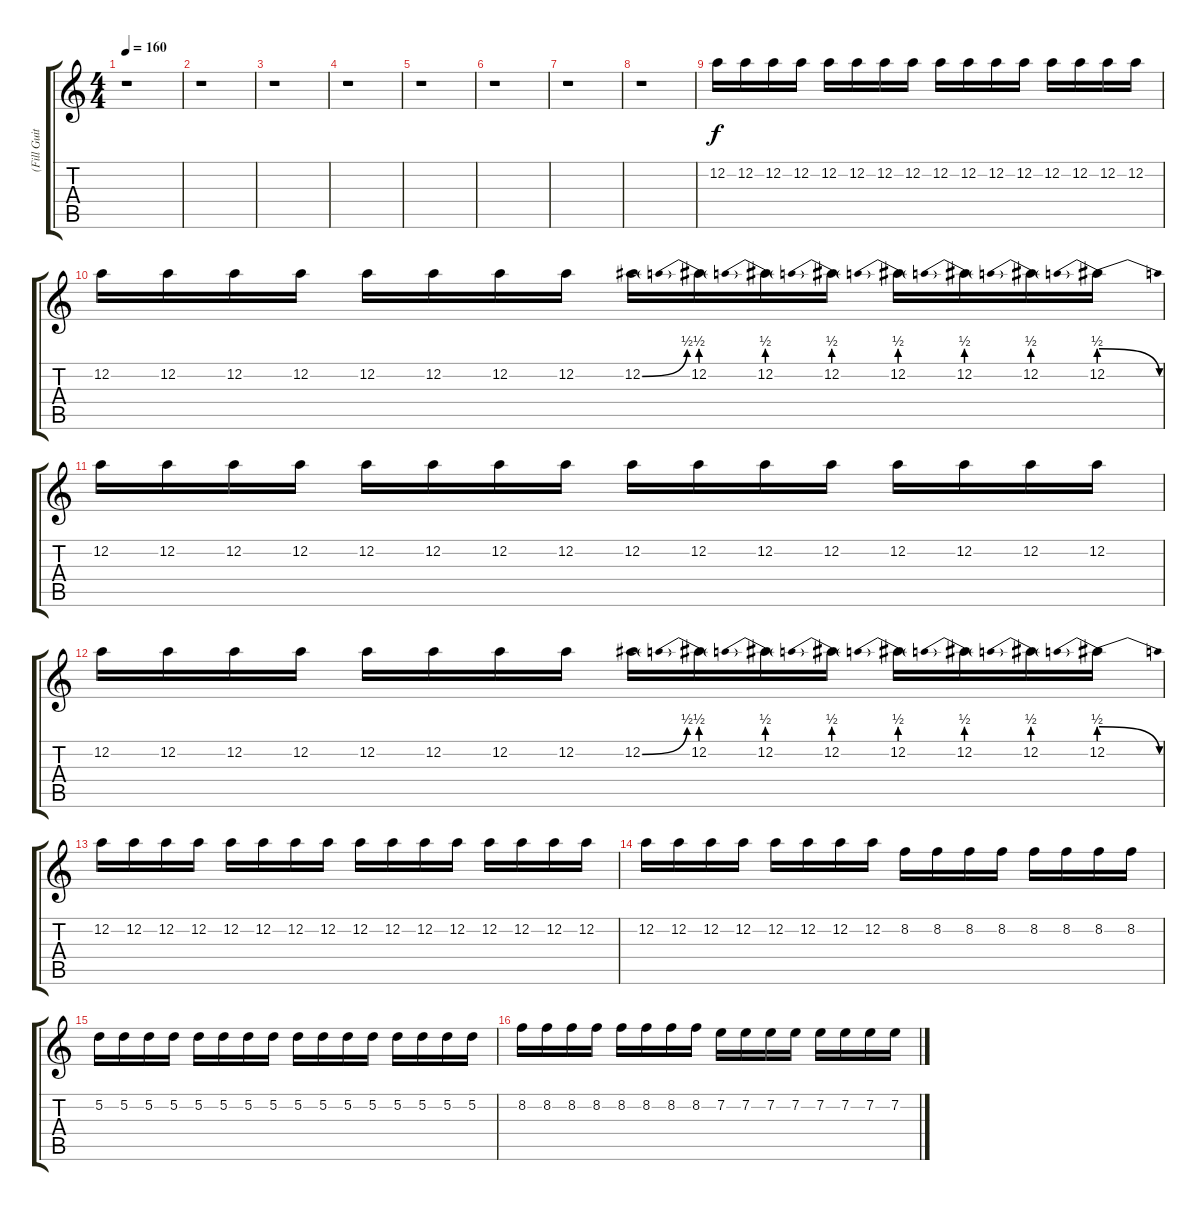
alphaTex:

\track ("(Fill Guitar)" "(Fill Guit") {instrument distortionguitar}
\staff {score tabs}
\tuning (D4 A3 F3 C3 G2 C2) {hide}
\ts (4 4)
\tempo 160
\clef g2
\ks c
r.1{dy f} |
r.1 |
r.1 |
r.1 |
r.1 |
r.1 |
r.1 |
r.1 |
12.2.16 12.2.16 12.2.16 12.2.16 12.2.16 12.2.16 12.2.16 12.2.16 12.2.16 12.2.16 12.2.16 12.2.16 12.2.16 12.2.16 12.2.16 12.2.16 |
12.2.16 12.2.16 12.2.16 12.2.16 12.2.16 12.2.16 12.2.16 12.2.16 12.2{be (bend 0 0 60 2)}.16 12.2{be (prebend 0 2 60 2)}.16 12.2{be (prebend 0 2 60 2)}.16 12.2{be (prebend 0 2 60 2)}.16 12.2{be (prebend 0 2 60 2)}.16 12.2{be (prebend 0 2 60 2)}.16 12.2{be (prebend 0 2 60 2)}.16 12.2{be (prebendrelease 0 2 60 0)}.16 |
12.2.16 12.2.16 12.2.16 12.2.16 12.2.16 12.2.16 12.2.16 12.2.16 12.2.16 12.2.16 12.2.16 12.2.16 12.2.16 12.2.16 12.2.16 12.2.16 |
12.2.16 12.2.16 12.2.16 12.2.16 12.2.16 12.2.16 12.2.16 12.2.16 12.2{be (bend 0 0 60 2)}.16 12.2{be (prebend 0 2 60 2)}.16 12.2{be (prebend 0 2 60 2)}.16 12.2{be (prebend 0 2 60 2)}.16 12.2{be (prebend 0 2 60 2)}.16 12.2{be (prebend 0 2 60 2)}.16 12.2{be (prebend 0 2 60 2)}.16 12.2{be (prebendrelease 0 2 60 0)}.16 |
12.2.16 12.2.16 12.2.16 12.2.16 12.2.16 12.2.16 12.2.16 12.2.16 12.2.16 12.2.16 12.2.16 12.2.16 12.2.16 12.2.16 12.2.16 12.2.16 |
12.2.16 12.2.16 12.2.16 12.2.16 12.2.16 12.2.16 12.2.16 12.2.16 8.2.16 8.2.16 8.2.16 8.2.16 8.2.16 8.2.16 8.2.16 8.2.16 |
5.2.16 5.2.16 5.2.16 5.2.16 5.2.16 5.2.16 5.2.16 5.2.16 5.2.16 5.2.16 5.2.16 5.2.16 5.2.16 5.2.16 5.2.16 5.2.16 |
8.2.16 8.2.16 8.2.16 8.2.16 8.2.16 8.2.16 8.2.16 8.2.16 7.2.16 7.2.16 7.2.16 7.2.16 7.2.16 7.2.16 7.2.16 7.2.16
